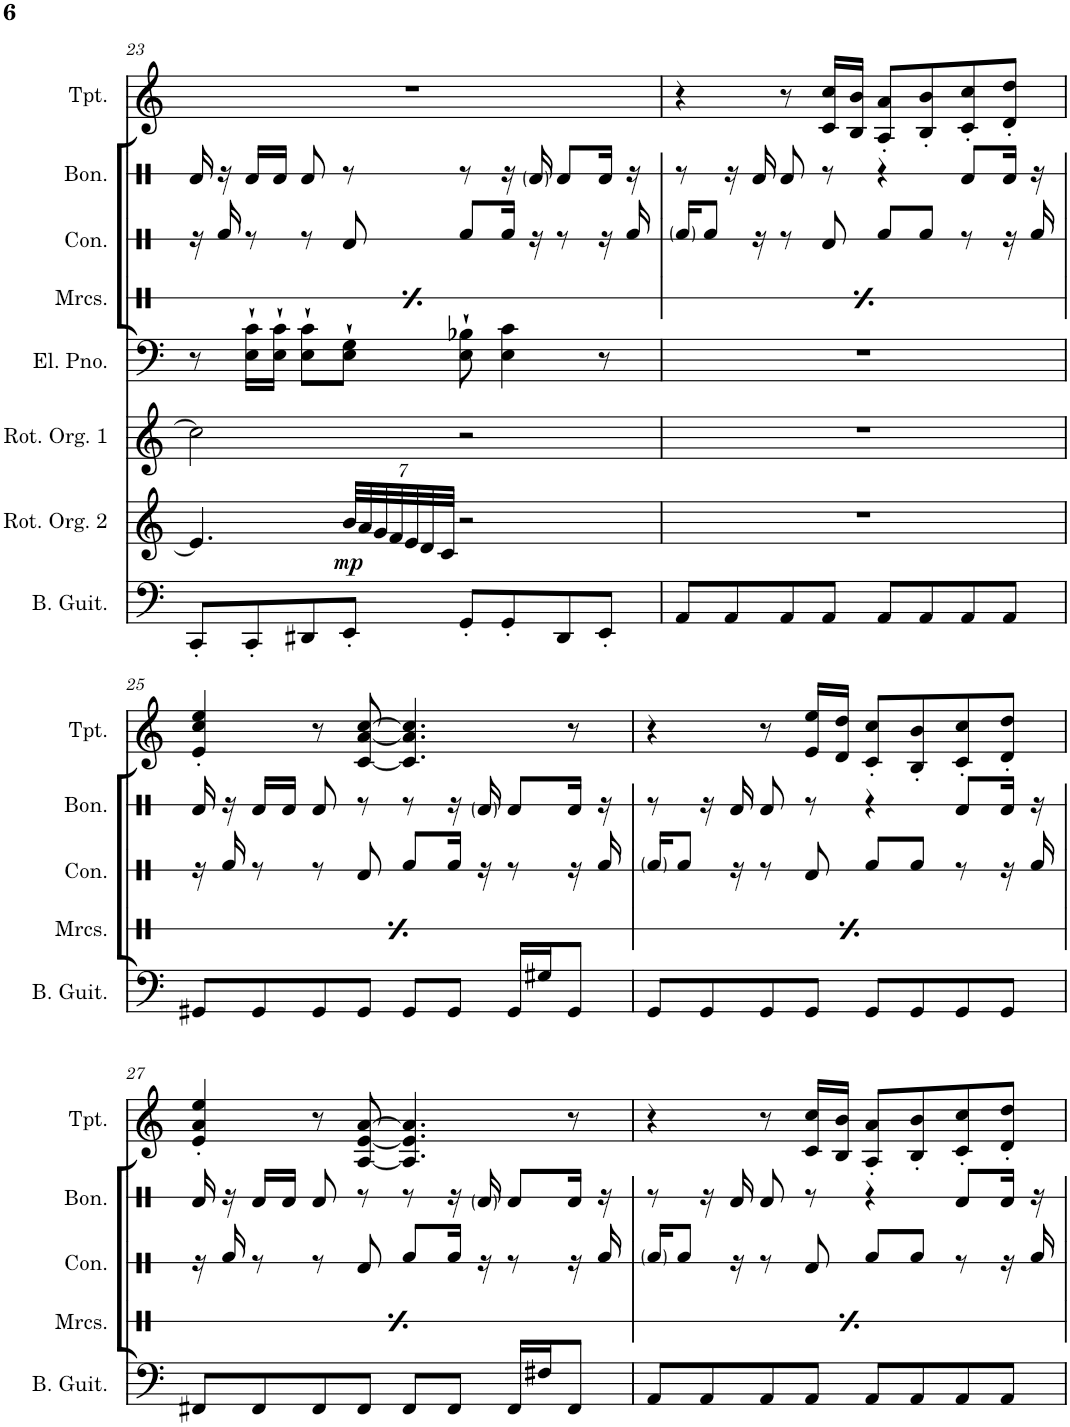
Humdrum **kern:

**kern	**kern	**dynam	**kern	**kern	**kern	**kern	**kern	**kern
*part8	*part7	*part7	*part6	*part5	*part4	*part3	*part2	*part1
*staff8	*staff7	*staff7	*staff6	*staff5	*staff4	*staff3	*staff2	*staff1
*I"Bass Guitar	*I"Rotary Organ 2	*	*I"Rotary Organ 1	*I"Electric Piano	*I"Maracas	*I"Congas	*I"Bongos	*I"Trumpet
*I'B. Guit.	*I'Rot. Org. 2	*	*I'Rot. Org. 1	*I'El. Pno.	*I'Mrcs.	*I'Con.	*I'Bon.	*I'Tpt.
!!LO:PB:g=z
*clefF4	*clefG2	*	*clefG2	*clefF4	*clefX	*clefX	*clefX	*clefG2
*	*	*	*	*	*	*	*	*Trd1c2
*k[]	*k[]	*	*k[]	*k[]	*k[]	*k[]	*k[]	*k[]
*M4/4	*M4/4	*	*M4/4	*M4/4	*M4/4	*M4/4	*M4/4	*M4/4
*met(c)	*met(c)	*	*met(c)	*met(c)	*met(c)	*met(c)	*met(c)	*met(c)
=23	=23	=23	=23	=23	=23	=23	=23	=23
8CC'/L	4.e/]	.	2cc\]	8r	16Re^/LL	16r	16Rd/	1r
.	.	.	.	.	16Re/	16Rf/	16r	.
8CC'/	.	.	.	16E\` 16c\`LL	16Re/	8r	16Rd/LL	.
.	.	.	.	16E\` 16c\`JJ	16Re/JJ	.	16Rd/JJ	.
8DD#X/	.	.	.	8E\` 8c\`L	16Re^/LL	8r	8Rd/	.
.	.	.	.	.	16Re/	.	.	.
*	*Xbrackettup	*	*	*	*	*	*	*
!	!	!LO:DY:b	!	!	!	!	!	!
8EE'/J	56b/LLL	mp	.	8E\` 8G\`J	16Re/	8Rd/	8r	.
.	56a/	.	.	.	.	.	.	.
.	56g/	.	.	.	.	.	.	.
.	56f/	.	.	.	.	.	.	.
.	.	.	.	.	16Re/JJ	.	.	.
.	56e/	.	.	.	.	.	.	.
.	56d/	.	.	.	.	.	.	.
.	56c/JJJ	.	.	.	.	.	.	.
8GG'/L	2r	.	2r	8E\` 8B-X\`	16Re^/LL	8Rf/L	8r	.
.	.	.	.	.	16Re/	.	.	.
8GG'/	.	.	.	4E\ 4c\	16Re/	16Rf/Jk	16r	.
.	.	.	.	.	16Re/JJ	16r	16Rd/	.
8DD#/	.	.	.	.	16Re^/LL	8r	8Rd/L	.
.	.	.	.	.	16Re/	.	.	.
8EE'/J	.	.	.	8r	16Re/	16r	16Rd/Jk	.
.	.	.	.	.	16Re/JJ	16Rf/	16r	.
=24	=24	=24	=24	=24	=24	=24	=24	=24
8AA/L	1r	.	1r	1r	16Re^/LL	16Rf/KL	8r	4r
.	.	.	.	.	16Re/	8Rf/J	.	.
8AA/	.	.	.	.	16Re/	.	16r	.
.	.	.	.	.	16Re/JJ	16r	16Rd/	.
8AA/	.	.	.	.	16Re^/LL	8r	8Rd/	8r
.	.	.	.	.	16Re/	.	.	.
8AA/J	.	.	.	.	16Re/	8Rd/	8r	16c/ 16cc/LL
.	.	.	.	.	16Re/JJ	.	.	16B/ 16b/JJ
8AA/L	.	.	.	.	16Re^/LL	8Rf/L	4r	8A/' 8a/'L
.	.	.	.	.	16Re/	.	.	.
8AA/	.	.	.	.	16Re/	8Rf/J	.	8B/' 8b/'
.	.	.	.	.	16Re/JJ	.	.	.
8AA/	.	.	.	.	16Re^/LL	8r	8Rd/L	8c/' 8cc/'
.	.	.	.	.	16Re/	.	.	.
8AA/J	.	.	.	.	16Re/	16r	16Rd/Jk	8d/' 8dd/'J
.	.	.	.	.	16Re/JJ	16Rf/	16r	.
!!LO:LB:g=z
=25	=25	=25	=25	=25	=25	=25	=25	=25
8GG#X/L	1r	.	1r	1r	16Re^/LL	16r	16Rd/	4e/' 4cc/' 4ee/'
.	.	.	.	.	16Re/	16Rf/	16r	.
8GG#/	.	.	.	.	16Re/	8r	16Rd/LL	.
.	.	.	.	.	16Re/JJ	.	16Rd/JJ	.
8GG#/	.	.	.	.	16Re^/LL	8r	8Rd/	8r
.	.	.	.	.	16Re/	.	.	.
8GG#/J	.	.	.	.	16Re/	8Rd/	8r	[8c/ [8a/ [8cc/
.	.	.	.	.	16Re/JJ	.	.	.
8GG#/L	.	.	.	.	16Re^/LL	8Rf/L	8r	4.c/] 4.a/] 4.cc/]
.	.	.	.	.	16Re/	.	.	.
8GG#/J	.	.	.	.	16Re/	16Rf/Jk	16r	.
.	.	.	.	.	16Re/JJ	16r	16Rd/	.
16GG#/LL	.	.	.	.	16Re^/LL	8r	8Rd/L	.
16G#X/J	.	.	.	.	16Re/	.	.	.
8GG#/J	.	.	.	.	16Re/	16r	16Rd/Jk	8r
.	.	.	.	.	16Re/JJ	16Rf/	16r	.
=26	=26	=26	=26	=26	=26	=26	=26	=26
8GG/L	1r	.	1r	1r	16Re^/LL	16Rf/KL	8r	4r
.	.	.	.	.	16Re/	8Rf/J	.	.
8GG/	.	.	.	.	16Re/	.	16r	.
.	.	.	.	.	16Re/JJ	16r	16Rd/	.
8GG/	.	.	.	.	16Re^/LL	8r	8Rd/	8r
.	.	.	.	.	16Re/	.	.	.
8GG/J	.	.	.	.	16Re/	8Rd/	8r	16e/ 16ee/LL
.	.	.	.	.	16Re/JJ	.	.	16d/ 16dd/JJ
8GG/L	.	.	.	.	16Re^/LL	8Rf/L	4r	8c/' 8cc/'L
.	.	.	.	.	16Re/	.	.	.
8GG/	.	.	.	.	16Re/	8Rf/J	.	8B/' 8b/'
.	.	.	.	.	16Re/JJ	.	.	.
8GG/	.	.	.	.	16Re^/LL	8r	8Rd/L	8c/' 8cc/'
.	.	.	.	.	16Re/	.	.	.
8GG/J	.	.	.	.	16Re/	16r	16Rd/Jk	8d/' 8dd/'J
.	.	.	.	.	16Re/JJ	16Rf/	16r	.
!!LO:LB:g=z
=27	=27	=27	=27	=27	=27	=27	=27	=27
8FF#X/L	1r	.	1r	1r	16Re^/LL	16r	16Rd/	4e/' 4a/' 4ee/'
.	.	.	.	.	16Re/	16Rf/	16r	.
8FF#/	.	.	.	.	16Re/	8r	16Rd/LL	.
.	.	.	.	.	16Re/JJ	.	16Rd/JJ	.
8FF#/	.	.	.	.	16Re^/LL	8r	8Rd/	8r
.	.	.	.	.	16Re/	.	.	.
8FF#/J	.	.	.	.	16Re/	8Rd/	8r	[8A/ [8e/ [8a/
.	.	.	.	.	16Re/JJ	.	.	.
8FF#/L	.	.	.	.	16Re^/LL	8Rf/L	8r	4.A/] 4.e/] 4.a/]
.	.	.	.	.	16Re/	.	.	.
8FF#/J	.	.	.	.	16Re/	16Rf/Jk	16r	.
.	.	.	.	.	16Re/JJ	16r	16Rd/	.
16FF#/LL	.	.	.	.	16Re^/LL	8r	8Rd/L	.
16F#X/J	.	.	.	.	16Re/	.	.	.
8FF#/J	.	.	.	.	16Re/	16r	16Rd/Jk	8r
.	.	.	.	.	16Re/JJ	16Rf/	16r	.
=28	=28	=28	=28	=28	=28	=28	=28	=28
8AA/L	1r	.	1r	1r	16Re^/LL	16Rf/KL	8r	4r
.	.	.	.	.	16Re/	8Rf/J	.	.
8AA/	.	.	.	.	16Re/	.	16r	.
.	.	.	.	.	16Re/JJ	16r	16Rd/	.
8AA/	.	.	.	.	16Re^/LL	8r	8Rd/	8r
.	.	.	.	.	16Re/	.	.	.
8AA/J	.	.	.	.	16Re/	8Rd/	8r	16c/ 16cc/LL
.	.	.	.	.	16Re/JJ	.	.	16B/ 16b/JJ
8AA/L	.	.	.	.	16Re^/LL	8Rf/L	4r	8A/' 8a/'L
.	.	.	.	.	16Re/	.	.	.
8AA/	.	.	.	.	16Re/	8Rf/J	.	8B/' 8b/'
.	.	.	.	.	16Re/JJ	.	.	.
8AA/	.	.	.	.	16Re^/LL	8r	8Rd/L	8c/' 8cc/'
.	.	.	.	.	16Re/	.	.	.
8AA/J	.	.	.	.	16Re/	16r	16Rd/Jk	8d/' 8dd/'J
.	.	.	.	.	16Re/JJ	16Rf/	16r	.
=	=	=	=	=	=	=	=	=
*-	*-	*-	*-	*-	*-	*-	*-	*-
